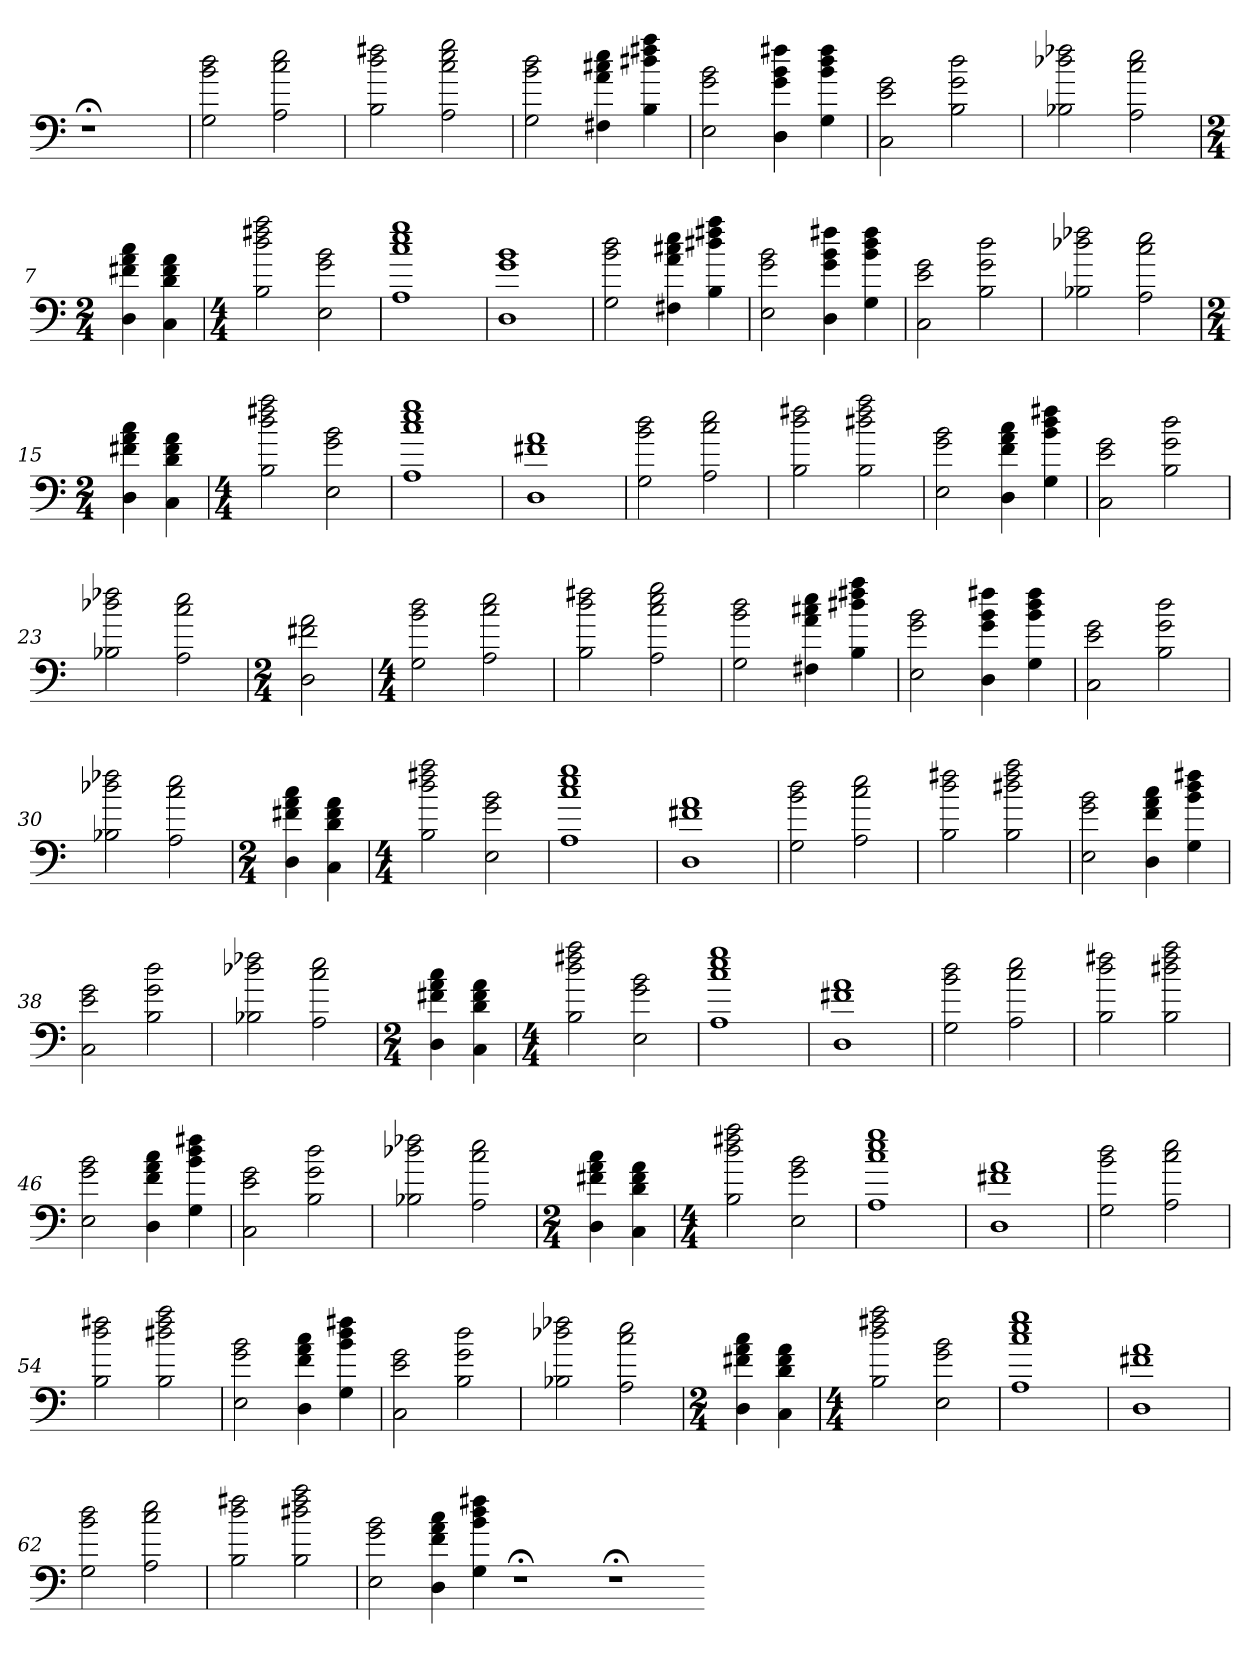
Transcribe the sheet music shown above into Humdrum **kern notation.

**kern
*part1
*staff1
=
1r;<
=1
2G 2b 2dd
2A 2cc 2ee
=2
2B 2dd 2ff#X
2A 2cc 2ee 2gg
=3
2G 2b 2dd
4F#X 4a 4cc#X 4ee
4B 4dd#X 4ff#X 4aa
=4
2E 2g 2b
4D 4g 4b 4ff#X
4G 4b 4dd 4ff#
=5
2C 2e 2g
2B 2g 2dd
=6
2B-X 2dd-X 2ff-X
2A 2cc 2ee
=7
*M2/4
4D 4f#X 4a 4cc
4C 4d 4f# 4a
=8
*M4/4
2B 2dd 2ff#X 2aa
2E 2g 2b
=9
1A 1cc 1ee 1gg
=10
1D 1g 1b
=11
2G 2b 2dd
4F#X 4a 4cc#X 4ee
4B 4dd#X 4ff#X 4aa
=12
2E 2g 2b
4D 4g 4b 4ff#X
4G 4b 4dd 4ff#
=13
2C 2e 2g
2B 2g 2dd
=14
2B-X 2dd-X 2ff-X
2A 2cc 2ee
=15
*M2/4
4D 4f#X 4a 4cc
4C 4d 4f# 4a
=16
*M4/4
2B 2dd 2ff#X 2aa
2E 2g 2b
=17
1A 1cc 1ee 1gg
=18
1D 1f#X 1a
=19
2G 2b 2dd
2A 2cc 2ee
=20
2B 2dd 2ff#X
2B 2dd#X 2ff# 2aa
=21
2E 2g 2b
4D 4f 4a 4cc
4G 4b 4dd 4ff#X
=22
2C 2e 2g
2B 2g 2dd
=23
2B-X 2dd-X 2ff-X
2A 2cc 2ee
=24
*M2/4
2D 2f#X 2a
=25
*M4/4
2G 2b 2dd
2A 2cc 2ee
=26
2B 2dd 2ff#X
2A 2cc 2ee 2gg
=27
2G 2b 2dd
4F#X 4a 4cc#X 4ee
4B 4dd#X 4ff#X 4aa
=28
2E 2g 2b
4D 4g 4b 4ff#X
4G 4b 4dd 4ff#
=29
2C 2e 2g
2B 2g 2dd
=30
2B-X 2dd-X 2ff-X
2A 2cc 2ee
=31
*M2/4
4D 4f#X 4a 4cc
4C 4d 4f# 4a
=32
*M4/4
2B 2dd 2ff#X 2aa
2E 2g 2b
=33
1A 1cc 1ee 1gg
=34
1D 1f#X 1a
=35
2G 2b 2dd
2A 2cc 2ee
=36
2B 2dd 2ff#X
2B 2dd#X 2ff# 2aa
=37
2E 2g 2b
4D 4f 4a 4cc
4G 4b 4dd 4ff#X
=38
2C 2e 2g
2B 2g 2dd
=39
2B-X 2dd-X 2ff-X
2A 2cc 2ee
=40
*M2/4
4D 4f#X 4a 4cc
4C 4d 4f# 4a
=41
*M4/4
2B 2dd 2ff#X 2aa
2E 2g 2b
=42
1A 1cc 1ee 1gg
=43
1D 1f#X 1a
=44
2G 2b 2dd
2A 2cc 2ee
=45
2B 2dd 2ff#X
2B 2dd#X 2ff# 2aa
=46
2E 2g 2b
4D 4f 4a 4cc
4G 4b 4dd 4ff#X
=47
2C 2e 2g
2B 2g 2dd
=48
2B-X 2dd-X 2ff-X
2A 2cc 2ee
=49
*M2/4
4D 4f#X 4a 4cc
4C 4d 4f# 4a
=50
*M4/4
2B 2dd 2ff#X 2aa
2E 2g 2b
=51
1A 1cc 1ee 1gg
=52
1D 1f#X 1a
=53
2G 2b 2dd
2A 2cc 2ee
=54
2B 2dd 2ff#X
2B 2dd#X 2ff# 2aa
=55
2E 2g 2b
4D 4f 4a 4cc
4G 4b 4dd 4ff#X
=56
2C 2e 2g
2B 2g 2dd
=57
2B-X 2dd-X 2ff-X
2A 2cc 2ee
=58
*M2/4
4D 4f#X 4a 4cc
4C 4d 4f# 4a
=59
*M4/4
2B 2dd 2ff#X 2aa
2E 2g 2b
=60
1A 1cc 1ee 1gg
=61
1D 1f#X 1a
=62
2G 2b 2dd
2A 2cc 2ee
=63
2B 2dd 2ff#X
2B 2dd#X 2ff# 2aa
=64
2E 2g 2b
4D 4f 4a 4cc
4G 4b 4dd 4ff#X
1r;<
1r;<
=-
*-
